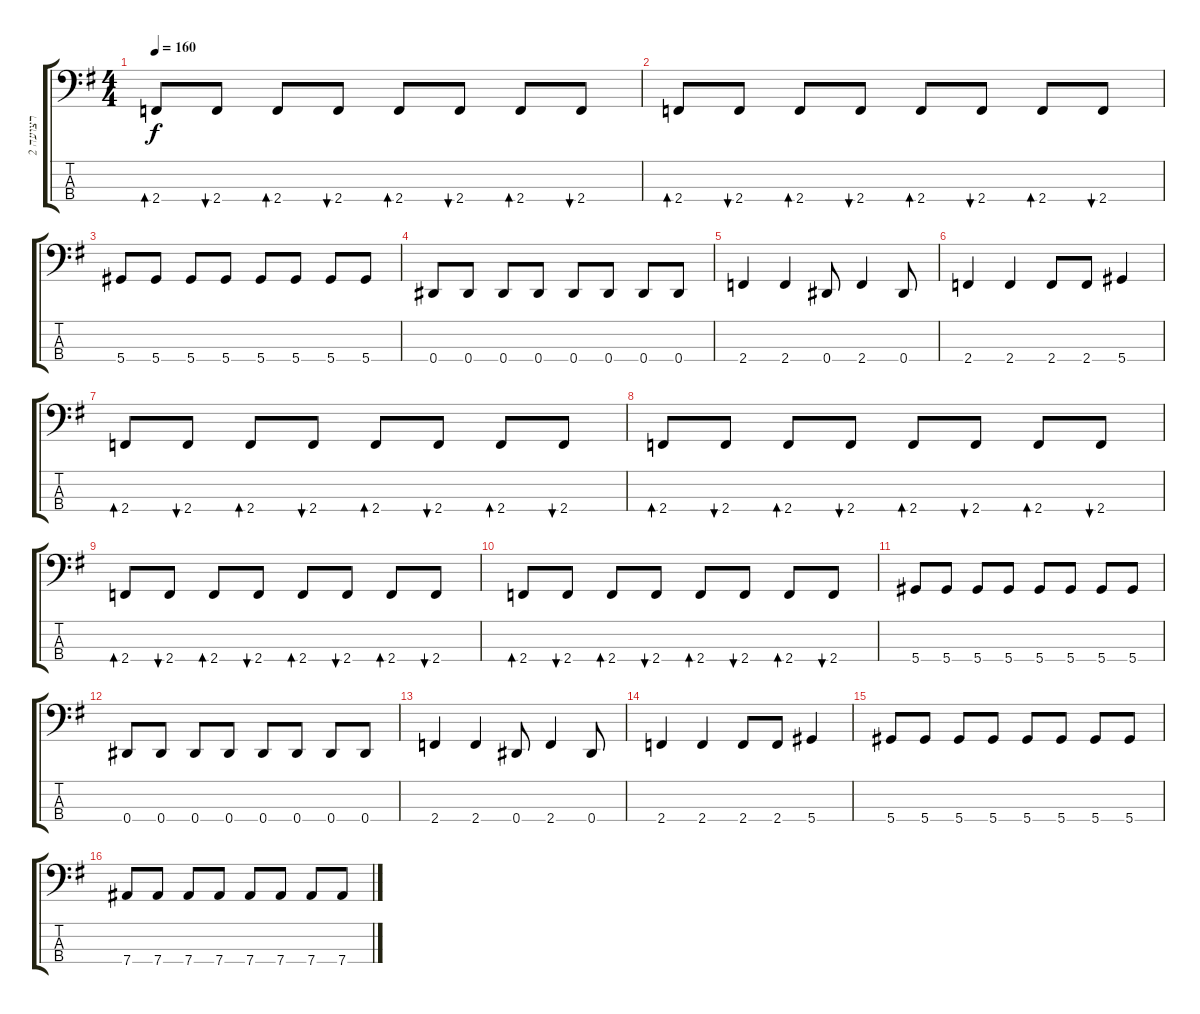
\track ("רצועה 2" "רצועה 2") {instrument electricbassfinger}
\staff {score tabs}
\tuning (Gb2 Db2 Ab1 Eb1) {hide}
\ts (4 4)
\tempo 160
\clef f4
\ks eminor
2.4.8{bd 480 dy f} 2.4.8{bu 480} 2.4.8{bd 480} 2.4.8{bu 480} 2.4.8{bd 480} 2.4.8{bu 480} 2.4.8{bd 480} 2.4.8{bu 480} |
2.4.8{bd 480} 2.4.8{bu 480} 2.4.8{bd 480} 2.4.8{bu 480} 2.4.8{bd 480} 2.4.8{bu 480} 2.4.8{bd 480} 2.4.8{bu 480} |
5.4.8 5.4.8 5.4.8 5.4.8 5.4.8 5.4.8 5.4.8 5.4.8 |
0.4.8 0.4.8 0.4.8 0.4.8 0.4.8 0.4.8 0.4.8 0.4.8 |
2.4.4 2.4.4 0.4.8 2.4.4 0.4.8 |
2.4.4 2.4.4 2.4.8 2.4.8 5.4.4 |
2.4.8{bd 480} 2.4.8{bu 480} 2.4.8{bd 480} 2.4.8{bu 480} 2.4.8{bd 480} 2.4.8{bu 480} 2.4.8{bd 480} 2.4.8{bu 480} |
2.4.8{bd 480} 2.4.8{bu 480} 2.4.8{bd 480} 2.4.8{bu 480} 2.4.8{bd 480} 2.4.8{bu 480} 2.4.8{bd 480} 2.4.8{bu 480} |
2.4.8{bd 480} 2.4.8{bu 480} 2.4.8{bd 480} 2.4.8{bu 480} 2.4.8{bd 480} 2.4.8{bu 480} 2.4.8{bd 480} 2.4.8{bu 480} |
2.4.8{bd 480} 2.4.8{bu 480} 2.4.8{bd 480} 2.4.8{bu 480} 2.4.8{bd 480} 2.4.8{bu 480} 2.4.8{bd 480} 2.4.8{bu 480} |
5.4.8 5.4.8 5.4.8 5.4.8 5.4.8 5.4.8 5.4.8 5.4.8 |
0.4.8 0.4.8 0.4.8 0.4.8 0.4.8 0.4.8 0.4.8 0.4.8 |
2.4.4 2.4.4 0.4.8 2.4.4 0.4.8 |
2.4.4 2.4.4 2.4.8 2.4.8 5.4.4 |
5.4.8 5.4.8 5.4.8 5.4.8 5.4.8 5.4.8 5.4.8 5.4.8 |
7.4.8 7.4.8 7.4.8 7.4.8 7.4.8 7.4.8 7.4.8 7.4.8
